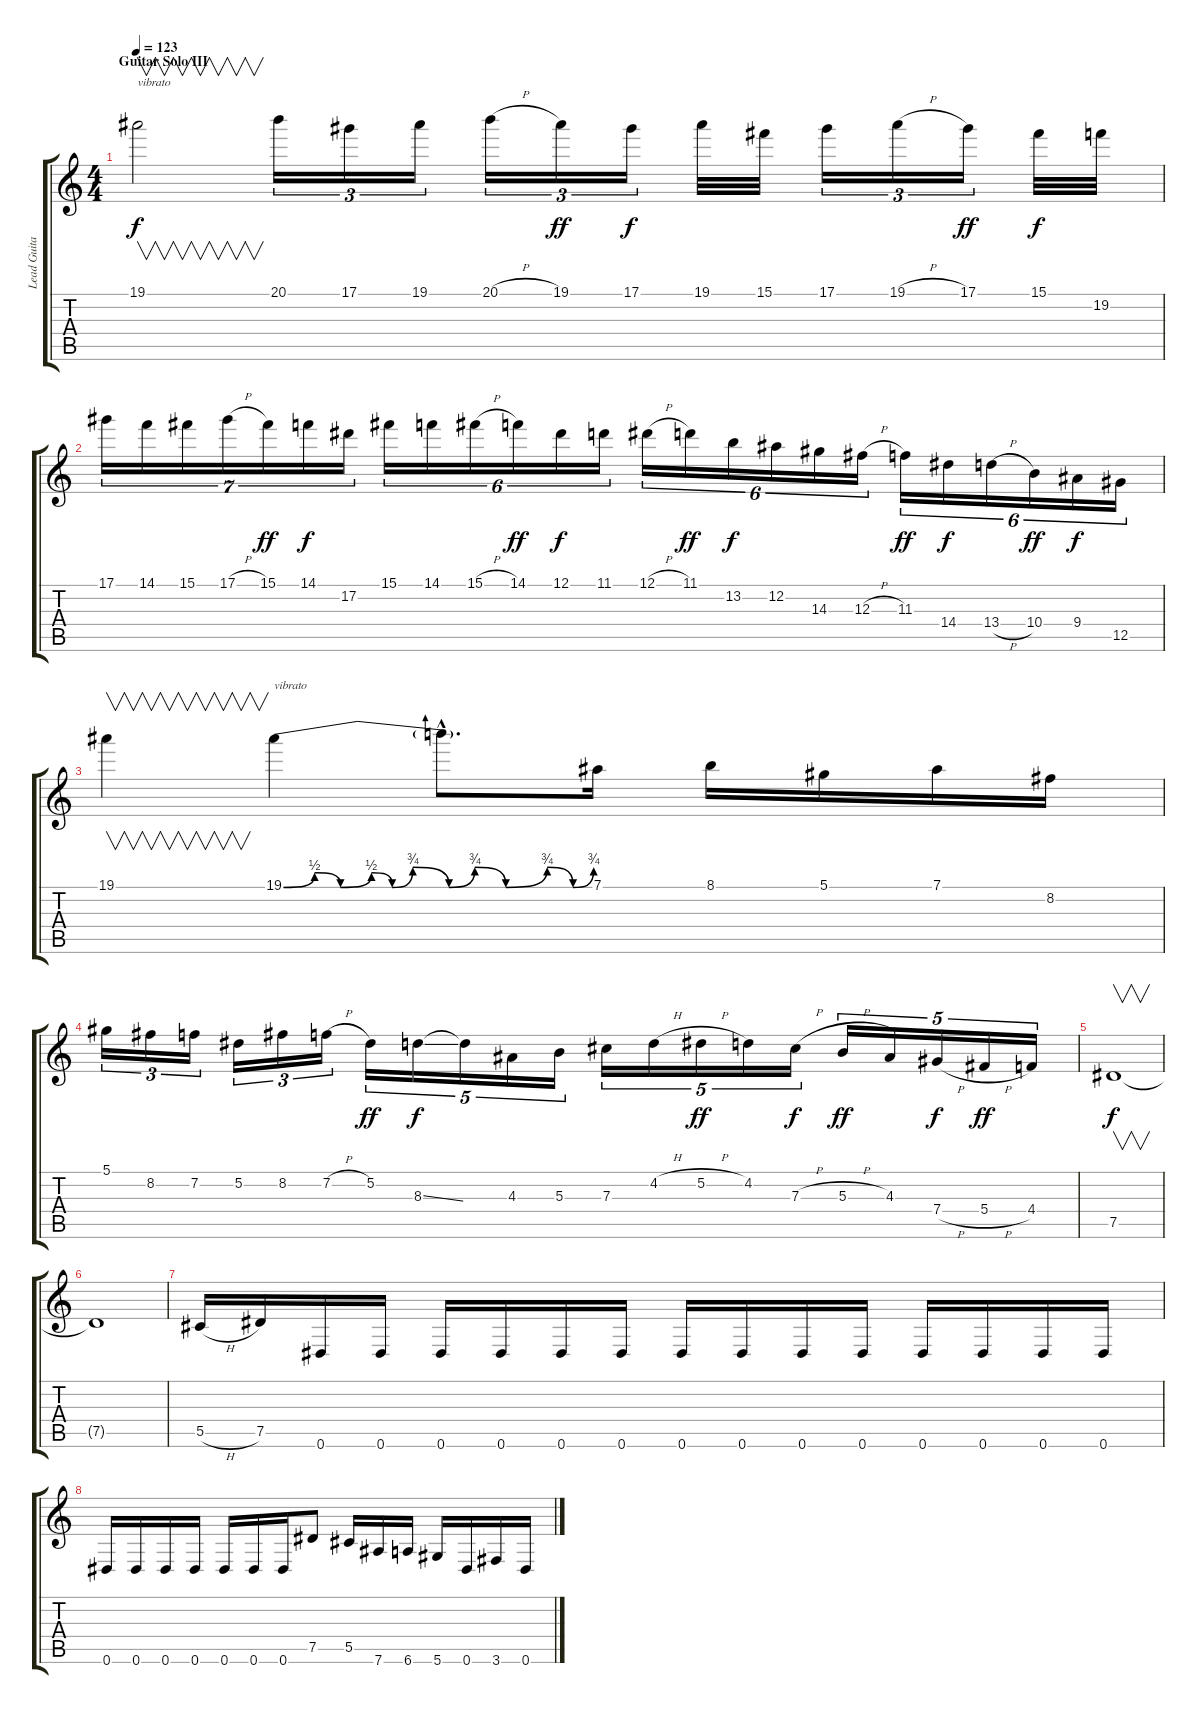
\track ("Lead Guitar" "Lead Guita") {instrument distortionguitar}
\staff {score tabs}
\tuning (Eb4 Bb3 Gb3 Db3 Ab2 Eb2) {hide}
\ts (4 4)
\section ("" "Guitar Solo III")
\tempo 123
\clef g2
\ks c
19.1.2{v txt "vibrato" dy f} 20.1.16{tu (3 2)} 17.1.16{tu (3 2)} 19.1.16{tu (3 2)} 20.1{h}.16{tu (3 2)} 19.1.16{tu (3 2) dy ff} 17.1.16{tu (3 2) dy f} 19.1.32 15.1.32 17.1.16{tu (3 2)} 19.1{h}.16{tu (3 2)} 17.1.16{tu (3 2) dy ff} 15.1.32{dy f} 19.2.32 |
17.1.16{tu (7 4)} 14.1.16{tu (7 4)} 15.1.16{tu (7 4)} 17.1{h}.16{tu (7 4)} 15.1.16{tu (7 4) dy ff} 14.1.16{tu (7 4) dy f} 17.2.16{tu (7 4)} 15.1.16{tu (6 4)} 14.1.16{tu (6 4)} 15.1{h}.16{tu (6 4)} 14.1.16{tu (6 4) dy ff} 12.1.16{tu (6 4) dy f} 11.1.16{tu (6 4)} 12.1{h}.16{tu (6 4)} 11.1.16{tu (6 4) dy ff} 13.2.16{tu (6 4) dy f} 12.2.16{tu (6 4)} 14.3.16{tu (6 4)} 12.3{h}.16{tu (6 4)} 11.3.16{tu (6 4) dy ff} 14.4.16{tu (6 4) dy f} 13.4{h}.16{tu (6 4)} 10.4.16{tu (6 4) dy ff} 9.4.16{tu (6 4) dy f} 12.5.16{tu (6 4)} |
19.1.4{v} 19.1{be (custom 0 0 6 2 11 0 17 2 21 0 25 3 32 0 37 3 43 0 51 3 56 0 60 3)}.4{txt "vibrato"} 19.1{hac t}.8{d} 7.1.16 8.1.16 5.1.16 7.1.16 8.2.16 |
5.1.16{tu (3 2)} 8.2.16{tu (3 2)} 7.2.16{tu (3 2)} 5.2.16{tu (3 2)} 8.2.16{tu (3 2)} 7.2{h}.16{tu (3 2)} 5.2.16{tu (5 4) dy ff} 8.3{ss}.16{tu (5 4) dy f} 8.3{t}.16{tu (5 4)} 4.3.16{tu (5 4)} 5.3.16{tu (5 4)} 7.3.16{tu (5 4)} 4.2{h}.16{tu (5 4)} 5.2{h}.16{tu (5 4) dy ff} 4.2.16{tu (5 4)} 7.3{h}.16{tu (5 4) dy f} 5.3{h}.16{tu (5 4) dy ff} 4.3.16{tu (5 4)} 7.4{h}.16{tu (5 4) dy f} 5.4{h}.16{tu (5 4) dy ff} 4.4.16{tu (5 4)} |
7.5.1{v dy f} |
7.5{t}.1 |
5.5{h}.16 7.5.16 0.6.16 0.6.16 0.6.16 0.6.16 0.6.16 0.6.16 0.6.16 0.6.16 0.6.16 0.6.16 0.6.16 0.6.16 0.6.16 0.6.16 |
0.6.16 0.6.16 0.6.16 0.6.16 0.6.16 0.6.16 0.6.16 7.5.8 5.5.16 7.6.16 6.6.16 5.6.16 0.6.16 3.6.16 0.6.16
